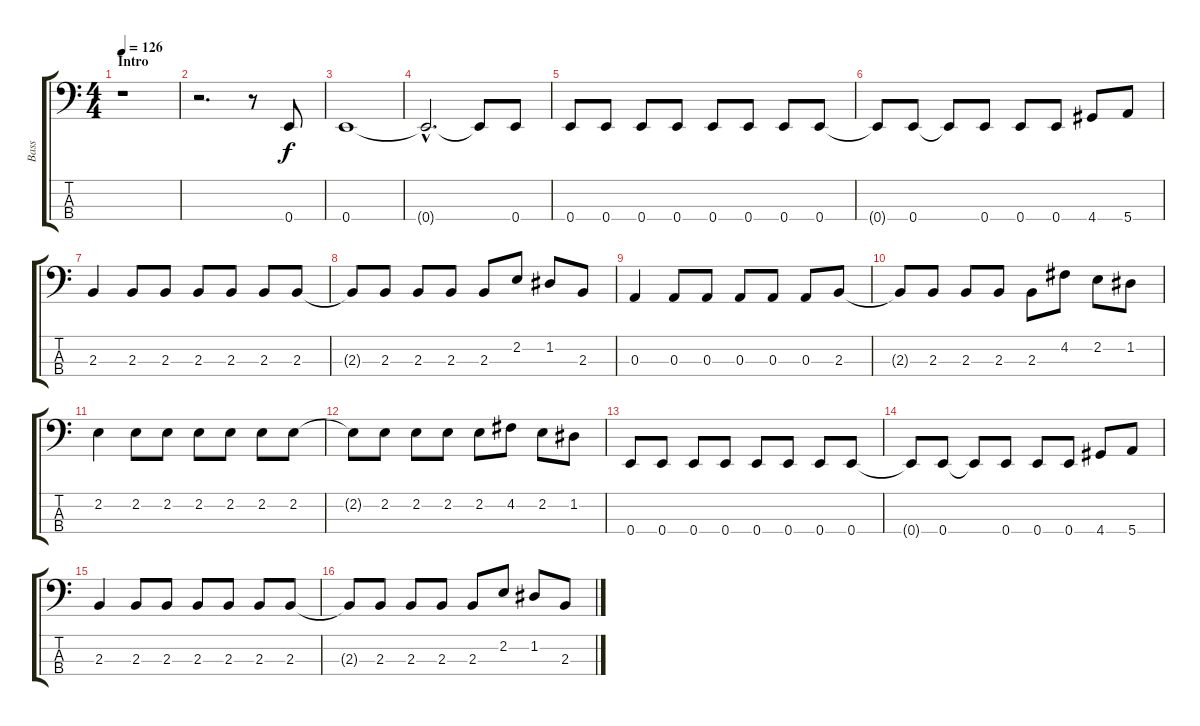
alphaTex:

\track ("Bass" "Bass") {instrument electricbassfinger}
\staff {score tabs}
\tuning (G2 D2 A1 E1) {hide}
\ts (4 4)
\section ("" "Intro")
\tempo 126
\clef f4
\ks c
r.1{dy f instrument electricbassfinger} |
r.2{d} r.8 0.4.8 |
0.4.1 |
0.4{hac t}.2{d} 0.4{t}.8 0.4.8 |
0.4.8 0.4.8 0.4.8 0.4.8 0.4.8 0.4.8 0.4.8 0.4.8 |
0.4{t}.8 0.4.8 0.4{t}.8 0.4.8 0.4.8 0.4.8 4.4.8 5.4.8 |
2.3.4 2.3.8 2.3.8 2.3.8 2.3.8 2.3.8 2.3.8 |
2.3{t}.8 2.3.8 2.3.8 2.3.8 2.3.8 2.2.8 1.2.8 2.3.8 |
0.3.4 0.3.8 0.3.8 0.3.8 0.3.8 0.3.8 2.3.8 |
2.3{t}.8 2.3.8 2.3.8 2.3.8 2.3.8 4.2.8 2.2.8 1.2.8 |
2.2.4 2.2.8 2.2.8 2.2.8 2.2.8 2.2.8 2.2.8 |
2.2{t}.8 2.2.8 2.2.8 2.2.8 2.2.8 4.2.8 2.2.8 1.2.8 |
0.4.8 0.4.8 0.4.8 0.4.8 0.4.8 0.4.8 0.4.8 0.4.8 |
0.4{t}.8 0.4.8 0.4{t}.8 0.4.8 0.4.8 0.4.8 4.4.8 5.4.8 |
2.3.4 2.3.8 2.3.8 2.3.8 2.3.8 2.3.8 2.3.8 |
2.3{t}.8 2.3.8 2.3.8 2.3.8 2.3.8 2.2.8 1.2.8 2.3.8
